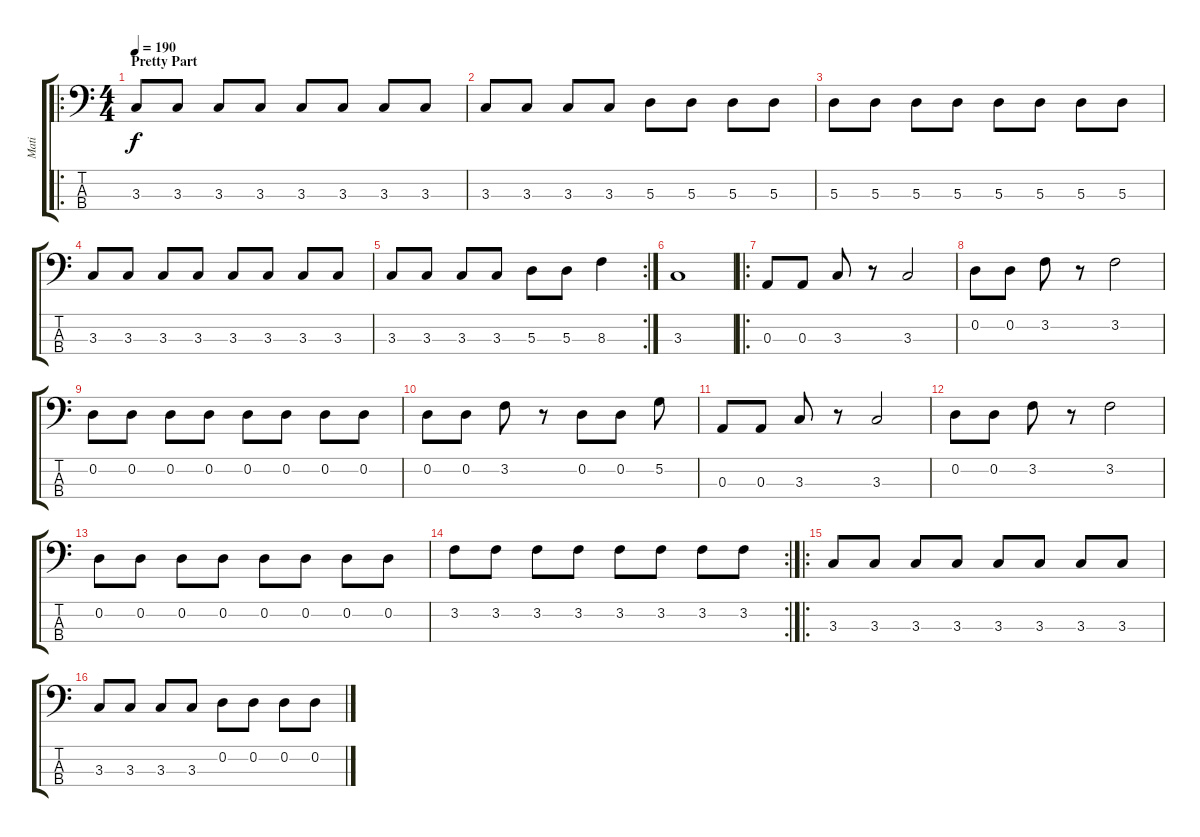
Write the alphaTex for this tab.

\track ("Mati" "Mati") {instrument electricbasspick}
\staff {score tabs}
\tuning (G2 D2 A1 E1) {hide}
\ro
\ts (4 4)
\section ("" "Pretty Part")
\tempo 190
\clef f4
\ks c
3.3.8{dy f} 3.3.8 3.3.8 3.3.8 3.3.8 3.3.8 3.3.8 3.3.8 |
3.3.8 3.3.8 3.3.8 3.3.8 5.3.8 5.3.8 5.3.8 5.3.8 |
5.3.8 5.3.8 5.3.8 5.3.8 5.3.8 5.3.8 5.3.8 5.3.8 |
3.3.8 3.3.8 3.3.8 3.3.8 3.3.8 3.3.8 3.3.8 3.3.8 |
\rc 2
3.3.8 3.3.8 3.3.8 3.3.8 5.3.8 5.3.8 8.3.4 |
3.3.1 |
\ro
0.3.8 0.3.8 3.3.8 r.8 3.3.2 |
0.2.8 0.2.8 3.2.8 r.8 3.2.2 |
0.2.8 0.2.8 0.2.8 0.2.8 0.2.8 0.2.8 0.2.8 0.2.8 |
0.2.8 0.2.8 3.2.8 r.8 0.2.8 0.2.8 5.2.8 |
0.3.8 0.3.8 3.3.8 r.8 3.3.2 |
0.2.8 0.2.8 3.2.8 r.8 3.2.2 |
0.2.8 0.2.8 0.2.8 0.2.8 0.2.8 0.2.8 0.2.8 0.2.8 |
\rc 2
3.2.8 3.2.8 3.2.8 3.2.8 3.2.8 3.2.8 3.2.8 3.2.8 |
\ro
3.3.8 3.3.8 3.3.8 3.3.8 3.3.8 3.3.8 3.3.8 3.3.8 |
3.3.8 3.3.8 3.3.8 3.3.8 0.2.8 0.2.8 0.2.8 0.2.8
